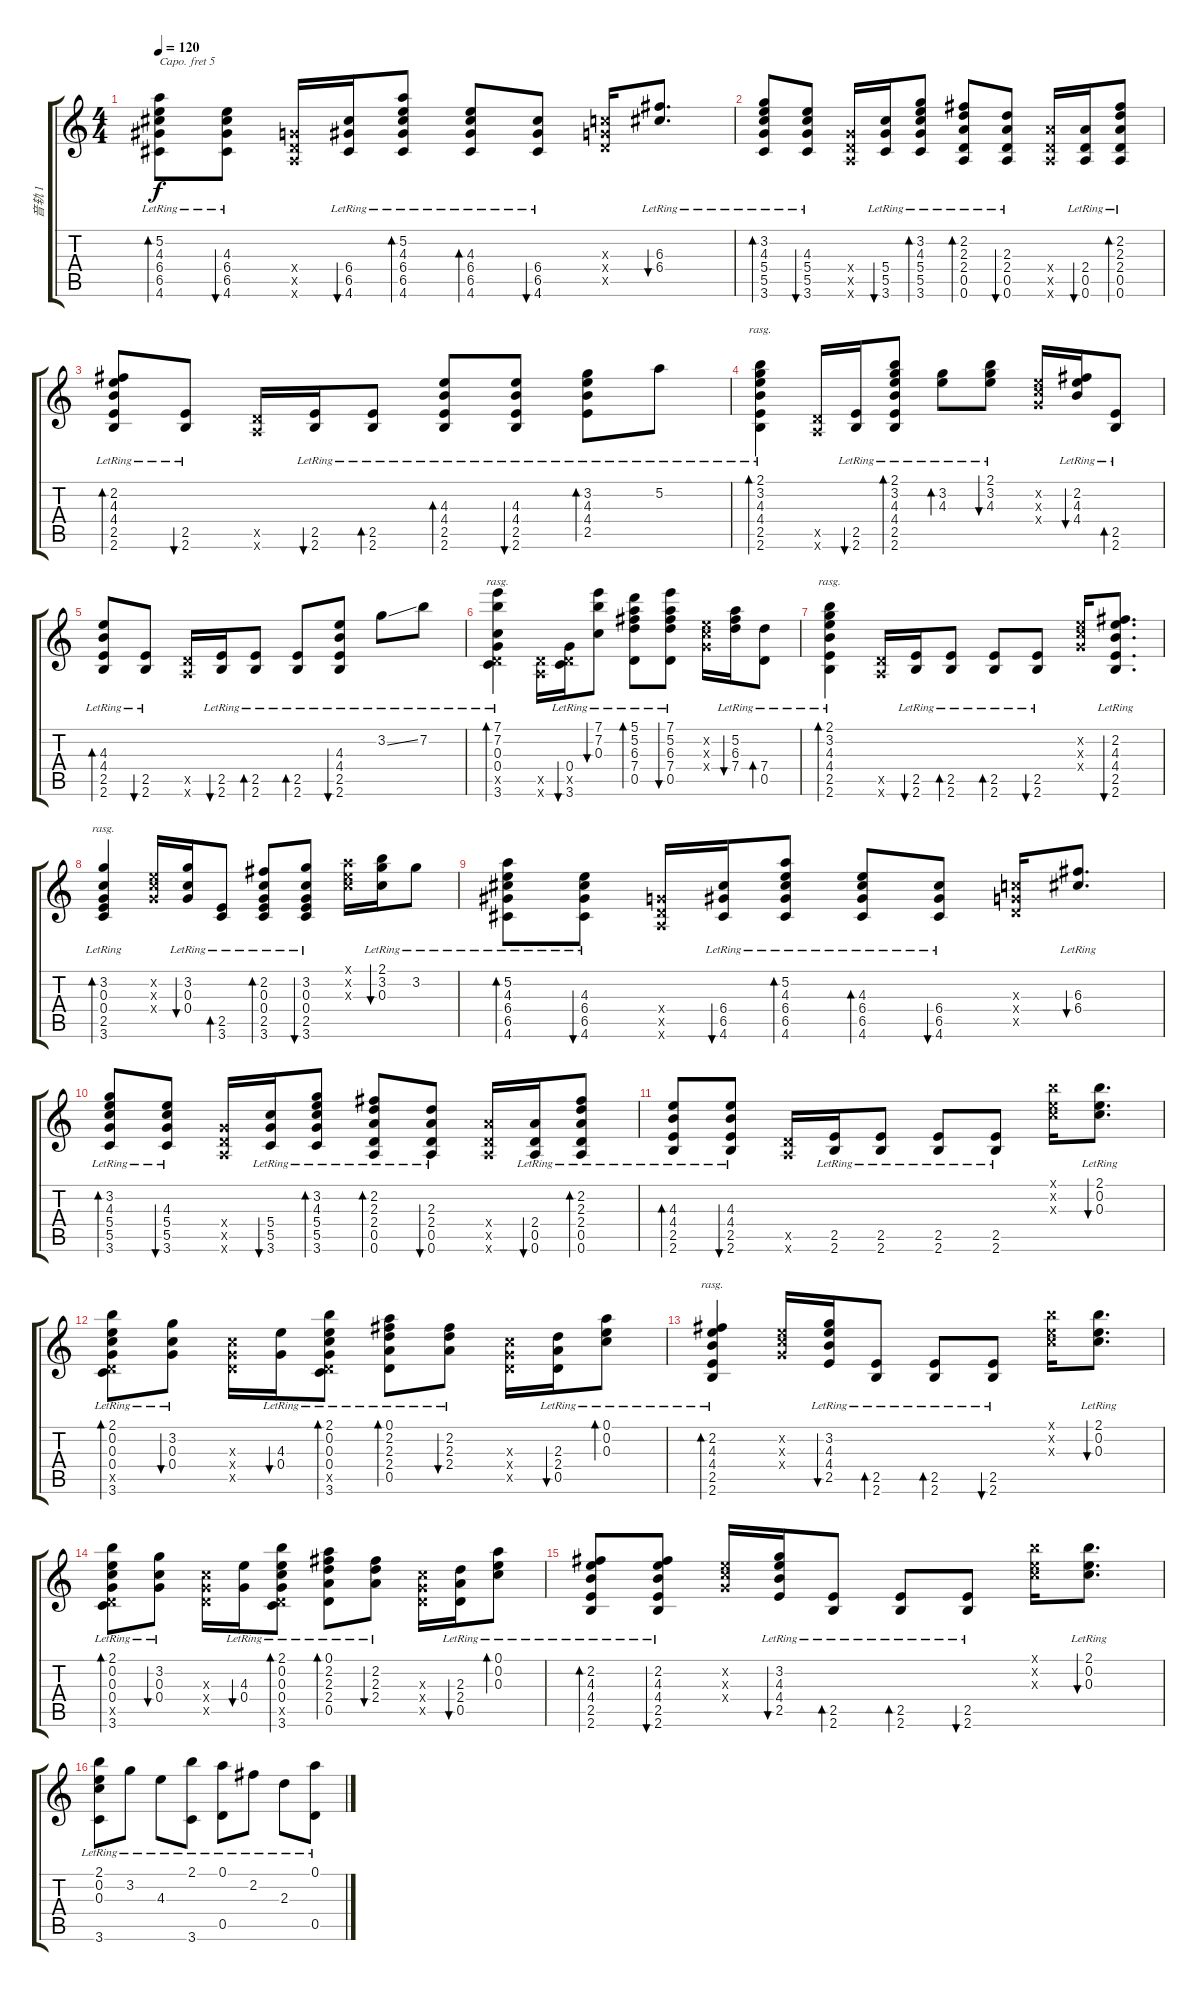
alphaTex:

\track ("音轨 1" "音轨 1") {instrument acousticguitarsteel}
\staff {score tabs}
\capo 5
\tuning (E4 B3 G3 D3 A2 E2) {hide}
\ts (4 4)
\tempo 120
\clef g2
\ks c
(5.2{lr} 4.3{lr} 6.4{lr} 6.5{lr} 4.6{lr}).8{bd 30 dy f} (4.3{lr} 6.4{lr} 6.5{lr} 4.6{lr}).8{bu 30} (0.4{x} 0.5{x} 0.6{x}).16 (6.4{lr} 6.5{lr} 4.6{lr}).16{bu 30} (5.2{lr} 4.3{lr} 6.4{lr} 6.5{lr} 4.6{lr}).8{bd 30} (4.3{lr} 6.4{lr} 6.5{lr} 4.6{lr}).8{bd 30} (6.4{lr} 6.5{lr} 4.6{lr}).8{bu 30} (0.3{x} 0.4{x} 0.5{x}).16 (6.3{lr} 6.4{lr}).8{d bu 30} |
(3.2{lr} 4.3{lr} 5.4{lr} 5.5{lr} 3.6{lr}).8{bd 30} (4.3{lr} 5.4{lr} 5.5{lr} 3.6{lr}).8{bu 30} (0.4{x} 0.5{x} 0.6{x}).16 (5.4{lr} 5.5{lr} 3.6{lr}).16{bu 30} (3.2{lr} 4.3{lr} 5.4{lr} 5.5{lr} 3.6{lr}).8{bd 30} (2.2{lr} 2.3{lr} 2.4{lr} 0.5{lr} 0.6{lr}).8{bd 30} (2.3{lr} 2.4{lr} 0.5{lr} 0.6{lr}).8{bu 30} (2.4{x} 0.5{x} 0.6{x}).16 (2.4{lr} 0.5{lr} 0.6{lr}).16{bu 30} (2.2{lr} 2.3{lr} 2.4{lr} 0.5{lr} 0.6{lr}).8{bd 30} |
(2.2{lr} 4.3{lr} 4.4{lr} 2.5{lr} 2.6{lr}).8{bd 30} (2.5{lr} 2.6{lr}).8{bu 30} (0.5{x} 0.6{x}).16 (2.5{lr} 2.6{lr}).16{bu 30} (2.5{lr} 2.6{lr}).8{bd 30} (4.3{lr} 4.4{lr} 2.5{lr} 2.6{lr}).8{bd 30} (4.3{lr} 4.4{lr} 2.5{lr} 2.6{lr}).8{bu 30} (3.2{lr} 4.3{lr} 4.4{lr} 2.5{lr}).8{bd 30} 5.2{lr}.8 |
(2.1{lr} 3.2{lr} 4.3{lr} 4.4{lr} 2.5{lr} 2.6{lr}).4{bd 120 rasg ii} (0.5{x} 0.6{x}).16 (2.5{lr} 2.6{lr}).16{bu 30} (2.1{lr} 3.2{lr} 4.3{lr} 4.4{lr} 2.5{lr} 2.6{lr}).8{bd 30} (3.2{lr} 4.3{lr}).8{bd 30} (2.1{lr} 3.2{lr} 4.3{lr}).8{bu 30} (0.2{x} 0.3{x} 0.4{x}).16 (2.2{lr} 4.3{lr} 4.4{lr}).16{bu 30} (2.5{lr} 2.6{lr}).8{bd 30} |
(4.3{lr} 4.4{lr} 2.5{lr} 2.6{lr}).8{bd 60} (2.5{lr} 2.6{lr}).8{bu 60} (0.5{x} 0.6{x}).16 (2.5{lr} 2.6{lr}).16{bu 60} (2.5{lr} 2.6{lr}).8{bd 60} (2.5{lr} 2.6{lr}).8{bd 60} (4.3{lr} 4.4{lr} 2.5{lr} 2.6{lr}).8{bu 60} 3.2{ss lr}.8 7.2{lr}.8 |
(7.1{lr} 7.2{lr} 0.3{lr} 0.4{lr} 0.5{x} 3.6{lr}).4{bd 120 rasg ii} (0.5{x} 0.6{x}).16 (0.4{lr} 0.5{x} 3.6{lr}).16{bu 30} (7.1{lr} 7.2{lr} 0.3{lr}).8{bu 30} (5.1{lr} 5.2{lr} 6.3{lr} 7.4{lr} 0.5{lr}).8{bd 30} (7.1{lr} 5.2{lr} 6.3{lr} 7.4{lr} 0.5{lr}).8{bu 30} (0.2{x} 0.3{x} 0.4{x}).16 (5.2{lr} 6.3{lr} 7.4{lr}).16{bu 30} (7.4{lr} 0.5{lr}).8{bd 30} |
(2.1{lr} 3.2{lr} 4.3{lr} 4.4{lr} 2.5{lr} 2.6{lr}).4{bd 120 rasg ii} (0.5{x} 0.6{x}).16 (2.5{lr} 2.6{lr}).16{bu 30} (2.5{lr} 2.6{lr}).8{bd 30} (2.5{lr} 2.6{lr}).8{bd 30} (2.5{lr} 2.6{lr}).8{bu 30} (0.2{x} 0.3{x} 0.4{x}).16 (2.2{lr} 4.3{lr} 4.4{lr} 2.5{lr} 2.6{lr}).8{d bu 30} |
(3.2{lr} 0.3{lr} 0.4{lr} 2.5{lr} 3.6{lr}).4{bd 120 rasg ii} (0.2{x} 0.3{x} 0.4{x}).16 (3.2{lr} 0.3{lr} 0.4{lr}).16{bu 30} (2.5{lr} 3.6{lr}).8{bd 30} (2.2{lr} 0.3{lr} 0.4{lr} 2.5{lr} 3.6{lr}).8{bd 30} (3.2{lr} 0.3{lr} 0.4{lr} 2.5{lr} 3.6{lr}).8{bu 30} (0.1{x} 0.2{x} 0.3{x}).16 (2.1{lr} 3.2{lr} 0.3{lr}).16{bu 30} 3.2{lr}.8 |
(5.2{lr} 4.3{lr} 6.4{lr} 6.5{lr} 4.6{lr}).8{bd 30} (4.3{lr} 6.4{lr} 6.5{lr} 4.6{lr}).8{bu 30} (0.4{x} 0.5{x} 0.6{x}).16 (6.4{lr} 6.5{lr} 4.6{lr}).16{bu 30} (5.2{lr} 4.3{lr} 6.4{lr} 6.5{lr} 4.6{lr}).8{bd 30} (4.3{lr} 6.4{lr} 6.5{lr} 4.6{lr}).8{bd 30} (6.4{lr} 6.5{lr} 4.6{lr}).8{bu 30} (0.3{x} 0.4{x} 0.5{x}).16 (6.3{lr} 6.4{lr}).8{d bu 30} |
(3.2{lr} 4.3{lr} 5.4{lr} 5.5{lr} 3.6{lr}).8{bd 30} (4.3{lr} 5.4{lr} 5.5{lr} 3.6{lr}).8{bu 30} (0.4{x} 0.5{x} 0.6{x}).16 (5.4{lr} 5.5{lr} 3.6{lr}).16{bu 30} (3.2{lr} 4.3{lr} 5.4{lr} 5.5{lr} 3.6{lr}).8{bd 30} (2.2{lr} 2.3{lr} 2.4{lr} 0.5{lr} 0.6{lr}).8{bd 30} (2.3{lr} 2.4{lr} 0.5{lr} 0.6{lr}).8{bu 30} (2.4{x} 0.5{x} 0.6{x}).16 (2.4{lr} 0.5{lr} 0.6{lr}).16{bu 30} (2.2{lr} 2.3{lr} 2.4{lr} 0.5{lr} 0.6{lr}).8{bd 30} |
(4.3{lr} 4.4{lr} 2.5{lr} 2.6{lr}).8{bd 30} (4.3{lr} 4.4{lr} 2.5{lr} 2.6{lr}).8{bu 30} (0.5{x} 0.6{x}).16 (2.5{lr} 2.6{lr}).16 (2.5{lr} 2.6{lr}).8 (2.5{lr} 2.6{lr}).8 (2.5{lr} 2.6{lr}).8 (2.1{x} 0.2{x} 0.3{x}).16 (2.1{lr} 0.2{lr} 0.3{lr}).8{d bu 30} |
(2.1{lr} 0.2{lr} 0.3{lr} 0.4{lr} 0.5{x} 3.6{lr}).8{bd 30} (3.2{lr} 0.3{lr} 0.4{lr}).8{bu 30} (0.3{x} 0.4{x} 0.5{x}).16 (4.3{lr} 0.4{lr}).16{bu 30} (2.1{lr} 0.2{lr} 0.3{lr} 0.4{lr} 0.5{x} 3.6{lr}).8{bd 30} (0.1{lr} 2.2{lr} 2.3{lr} 2.4{lr} 0.5{lr}).8{bd 30} (2.2{lr} 2.3{lr} 2.4{lr}).8{bu 30} (0.3{x} 0.4{x} 0.5{x}).16 (2.3{lr} 2.4{lr} 0.5{lr}).16{bu 30} (0.1{lr} 0.2{lr} 0.3{lr}).8{bd 30} |
(2.2{lr} 4.3{lr} 4.4{lr} 2.5{lr} 2.6{lr}).4{bd 60 rasg ii} (0.2{x} 0.3{x} 0.4{x}).16 (3.2{lr} 4.3{lr} 4.4{lr} 2.5{lr}).16{bu 30} (2.5{lr} 2.6{lr}).8{bd 30} (2.5{lr} 2.6{lr}).8{bd 30} (2.5{lr} 2.6{lr}).8{bu 30} (2.1{x} 0.2{x} 0.3{x}).16 (2.1{lr} 0.2{lr} 0.3{lr}).8{d bu 30} |
(2.1{lr} 0.2{lr} 0.3{lr} 0.4{lr} 0.5{x} 3.6{lr}).8{bd 30} (3.2{lr} 0.3{lr} 0.4{lr}).8{bu 30} (0.3{x} 0.4{x} 0.5{x}).16 (4.3{lr} 0.4{lr}).16{bu 30} (2.1{lr} 0.2{lr} 0.3{lr} 0.4{lr} 0.5{x} 3.6{lr}).8{bd 30} (0.1{lr} 2.2{lr} 2.3{lr} 2.4{lr} 0.5{lr}).8{bd 30} (2.2{lr} 2.3{lr} 2.4{lr}).8{bu 30} (0.3{x} 0.4{x} 0.5{x}).16 (2.3{lr} 2.4{lr} 0.5{lr}).16{bu 30} (0.1{lr} 0.2{lr} 0.3{lr}).8{bd 30} |
(2.2{lr} 4.3{lr} 4.4{lr} 2.5{lr} 2.6{lr}).8{bd 30} (2.2{lr} 4.3{lr} 4.4{lr} 2.5{lr} 2.6{lr}).8{bu 30} (0.2{x} 0.3{x} 0.4{x}).16 (3.2{lr} 4.3{lr} 4.4{lr} 2.5{lr}).16{bu 30} (2.5{lr} 2.6{lr}).8{bd 30} (2.5{lr} 2.6{lr}).8{bd 30} (2.5{lr} 2.6{lr}).8{bu 30} (2.1{x} 0.2{x} 0.3{x}).16 (2.1{lr} 0.2{lr} 0.3{lr}).8{d bu 30} |
(2.1{lr} 0.2{lr} 0.3{lr} 3.6{lr}).8 3.2{lr}.8 4.3{lr}.8 (2.1{lr} 3.6{lr}).8 (0.1{lr} 0.5{lr}).8 2.2{lr}.8 2.3{lr}.8 (0.1{lr} 0.5{lr}).8
